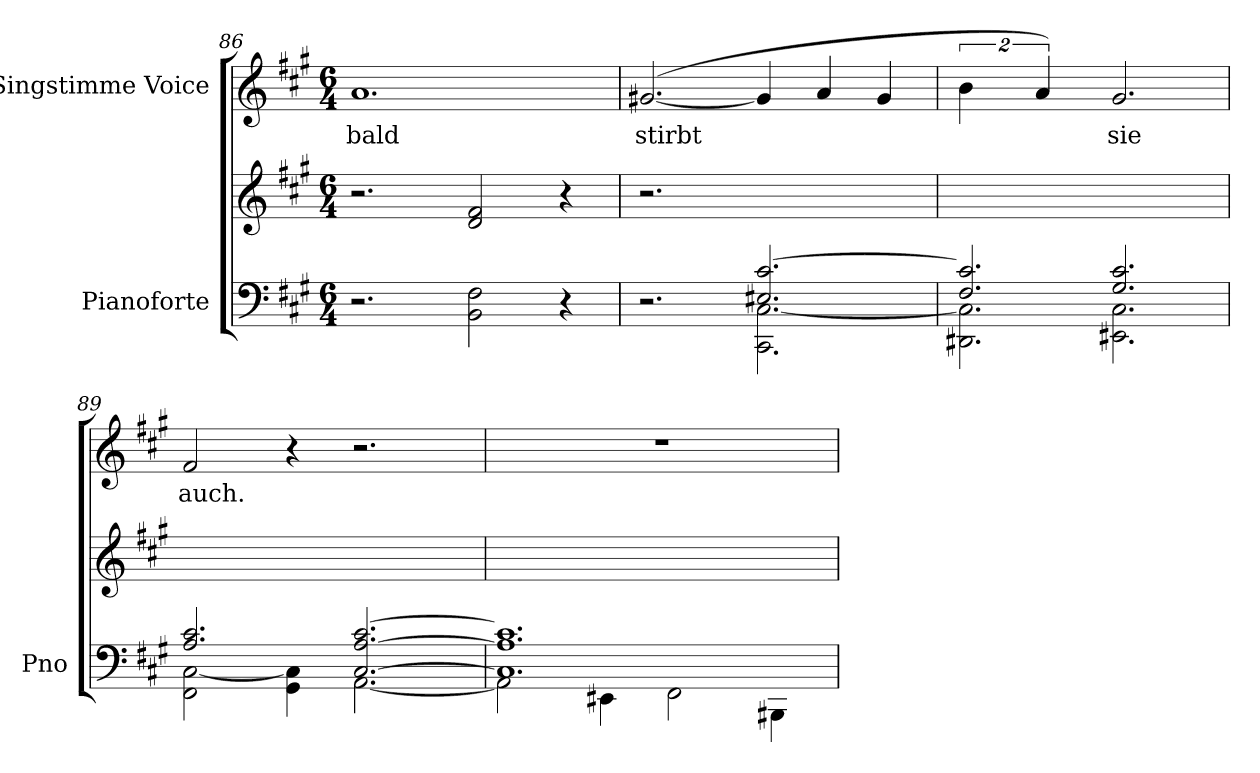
**kern	**kern	**kern	**text
*part2	*part2	*part1	*part1
*staff3	*staff2	*staff1	*staff1
*I"Pianoforte	*	*I"Singstimme Voice	*
*I'Pno	*	*	*
*clefF4	*clefG2	*clefG2	*
*k[f#c#g#]	*k[f#c#g#]	*k[f#c#g#]	*
*M6/4	*M6/4	*M6/4	*
=86	=86	=86	=86
2.r	2.r	1.a	bald
2BB\ 2F#\	2d/ 2f#/	.	.
4r	4r	.	.
=87	=87	=87	=87
*^	*	*	*
2.ryy	2.r	2.r	([2.g#X/	-stirbt
2.E#X/ [2.c#/	2.CC#\ [<2.C#\	2.ryy	4g#/]	.
.	.	.	4a/	.
.	.	.	4g#/	.
=88	=88	=88	=88	=88
2.F#/ 2.c#/]	2.DD#X\ 2.C#\]	1.ryy	8%3b\	.
.	.	.	8%3a/)	.
2.G#/ 2.c#/	2.EE#X\ 2.C#\	.	2.g#/	sie
=89	=89	=89	=89	=89
2.A/ 2.c#/	2FF#\ [<2C#\	1.ryy	2f#/	auch.
.	4GG#\ 4C#\]	.	4r	.
[>2.C#/ [>2.A/ [2.c#/	[<2.AA\	.	2.r	.
=90	=90	=90	=90	=90
1.C#] 1.A] 1.c#]	2AA\]	1.ryy	1.r	.
.	4EE#X\	.	.	.
.	2FF#\	.	.	.
.	4BBB#X\	.	.	.
*v	*v	*	*	*
=	=	=	=
*-	*-	*-	*-
